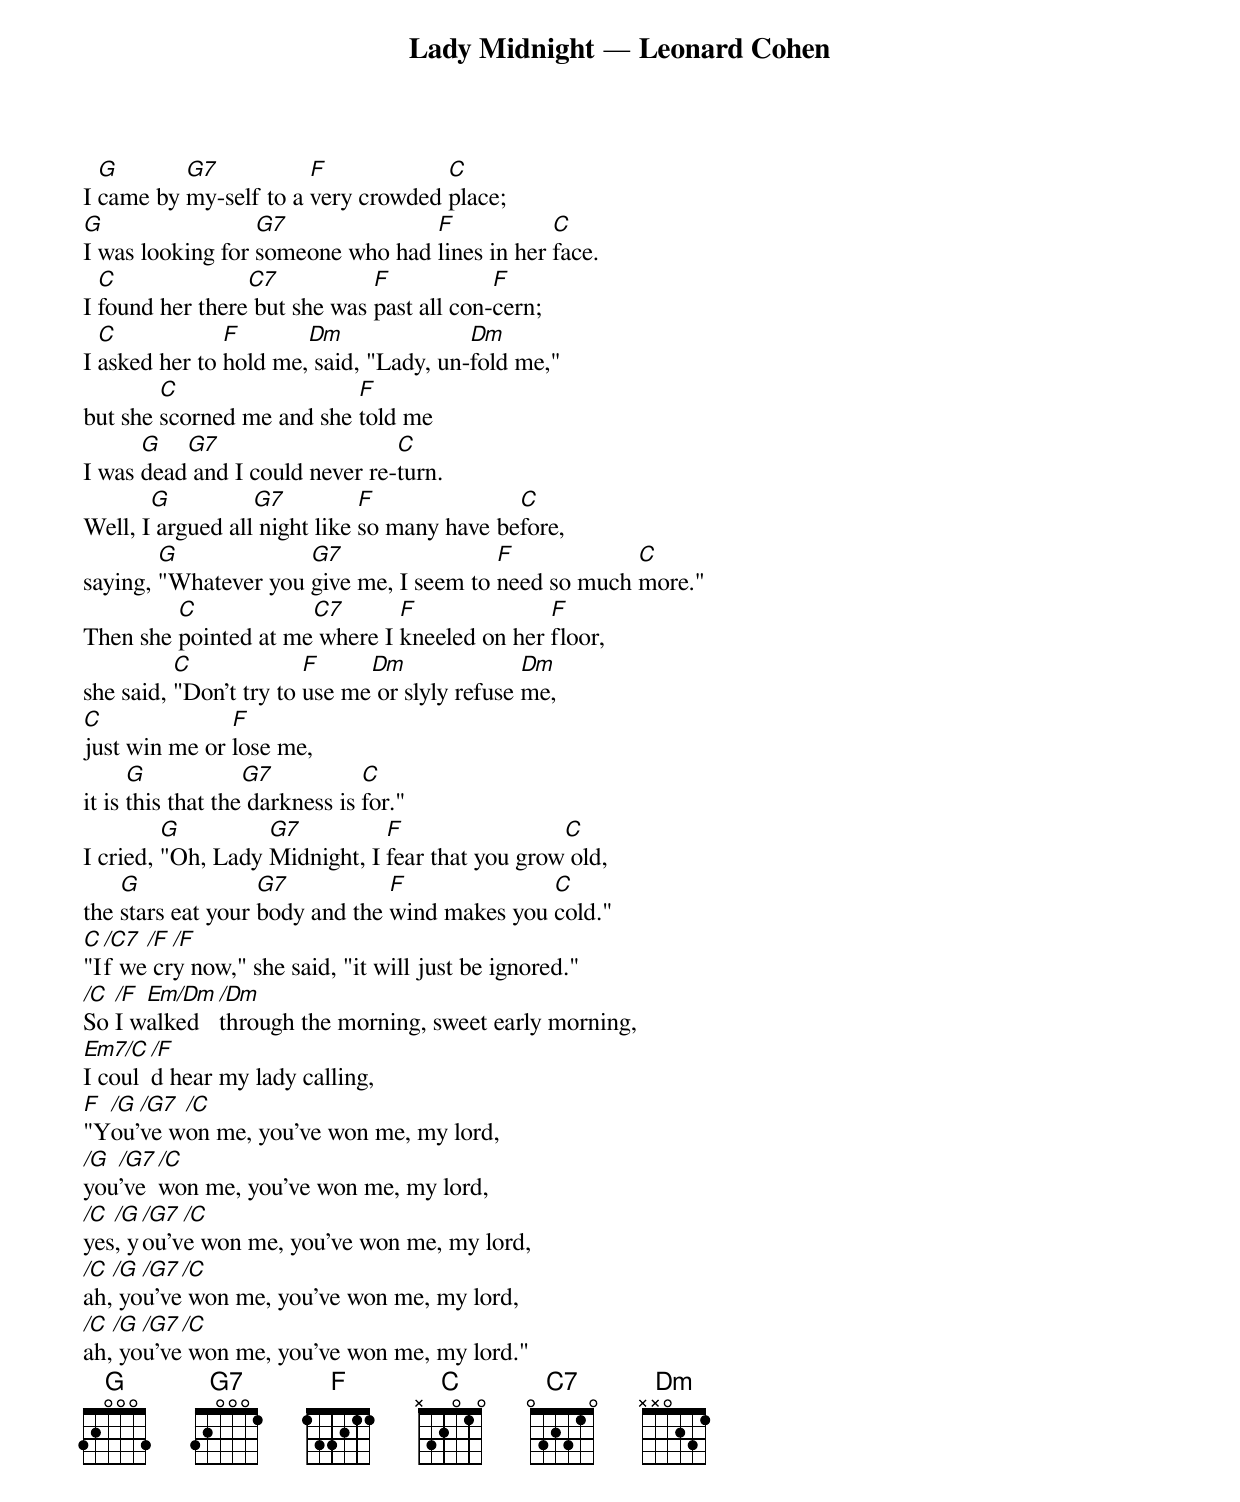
Lady Midnight — Leonard Cohen
  G       G7           F            C
I came by my-self to a very crowded place;
G                 G7              F            C
I was looking for someone who had lines in her face.
  C              C7           F            F
I found her there but she was past all con-cern;
  C            F       Dm               Dm
I asked her to hold me, said, "Lady, un-fold me,"
        C                  F
but she scorned me and she told me
      G   G7                    C
I was dead and I could never re-turn.
       G          G7          F              C
Well, I argued all night like so many have before,
        G             G7                 F            C
saying, "Whatever you give me, I seem to need so much more."
         C            C7       F              F
Then she pointed at me where I kneeled on her floor,
          C             F     Dm               Dm
she said, "Don't try to use me or slyly refuse me,
C              F
just win me or lose me,
      G            G7           C
it is this that the darkness is for."
         G         G7          F                 C
I cried, "Oh, Lady Midnight, I fear that you grow old,
    G              G7           F              C
the stars eat your body and the wind makes you cold."
C /C7 /F /F
"If we cry now," she said, "it will just be ignored."
/C /F Em/Dm /Dm
So I walked through the morning, sweet early morning,
Em7/C /F
I could hear my lady calling,
F /G /G7 /C
"You've won me, you've won me, my lord,
/G /G7 /C
you've won me, you've won me, my lord,
/C /G /G7 /C
yes, you've won me, you've won me, my lord,
/C /G /G7 /C
ah, you've won me, you've won me, my lord,
/C /G /G7 /C
ah, you've won me, you've won me, my lord."
